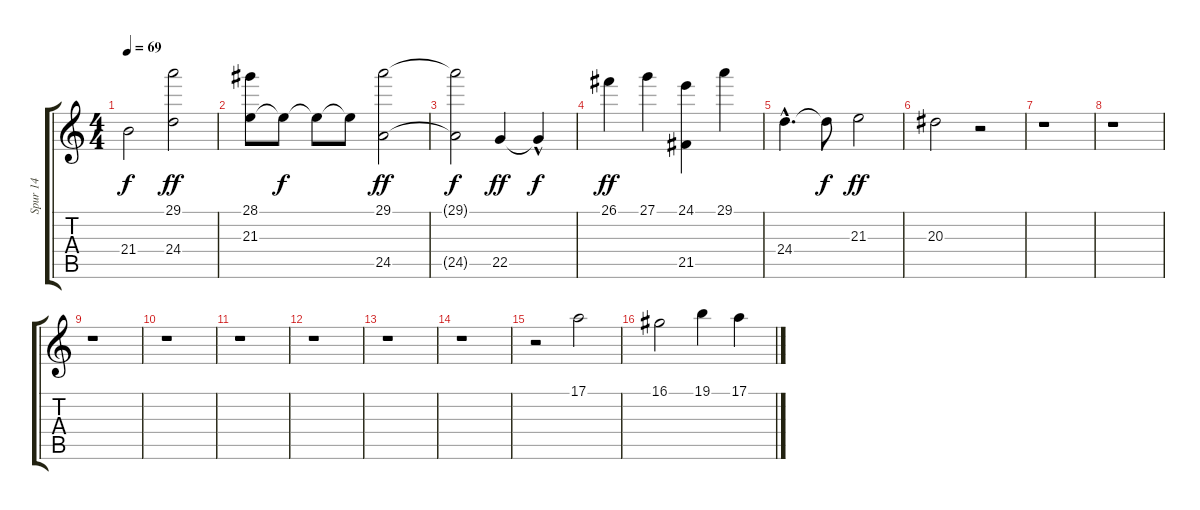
\track ("Spur 14" "Spur 14") {instrument stringensemble1}
\staff {score tabs}
\tuning (E4 B3 G3 D3 A2 E2) {hide}
\ts (4 4)
\tempo 69
\clef g2
\ks c
21.4{t}.2{dy f} (29.1 24.4).2{dy ff} |
(28.1 21.3).8 21.3{t}.8{dy f} 21.3{t}.8 21.3{t}.8 (29.1 24.5).2{dy ff} |
(29.1{t} 24.5{t}).2{dy f} 22.5.4{dy ff} 22.5{hac t}.4{dy f} |
26.1.4{dy ff} 27.1.4 (24.1 21.5).4 29.1.4 |
24.4{hac}.4{d} 24.4{t}.8{dy f} 21.3.2{dy ff} |
20.3.2 r.2 |
r.1 |
r.1 |
r.1 |
r.1 |
r.1 |
r.1 |
r.1 |
r.1 |
r.2 17.1.2{volume 9} |
16.1.2 19.1.4 17.1.4
